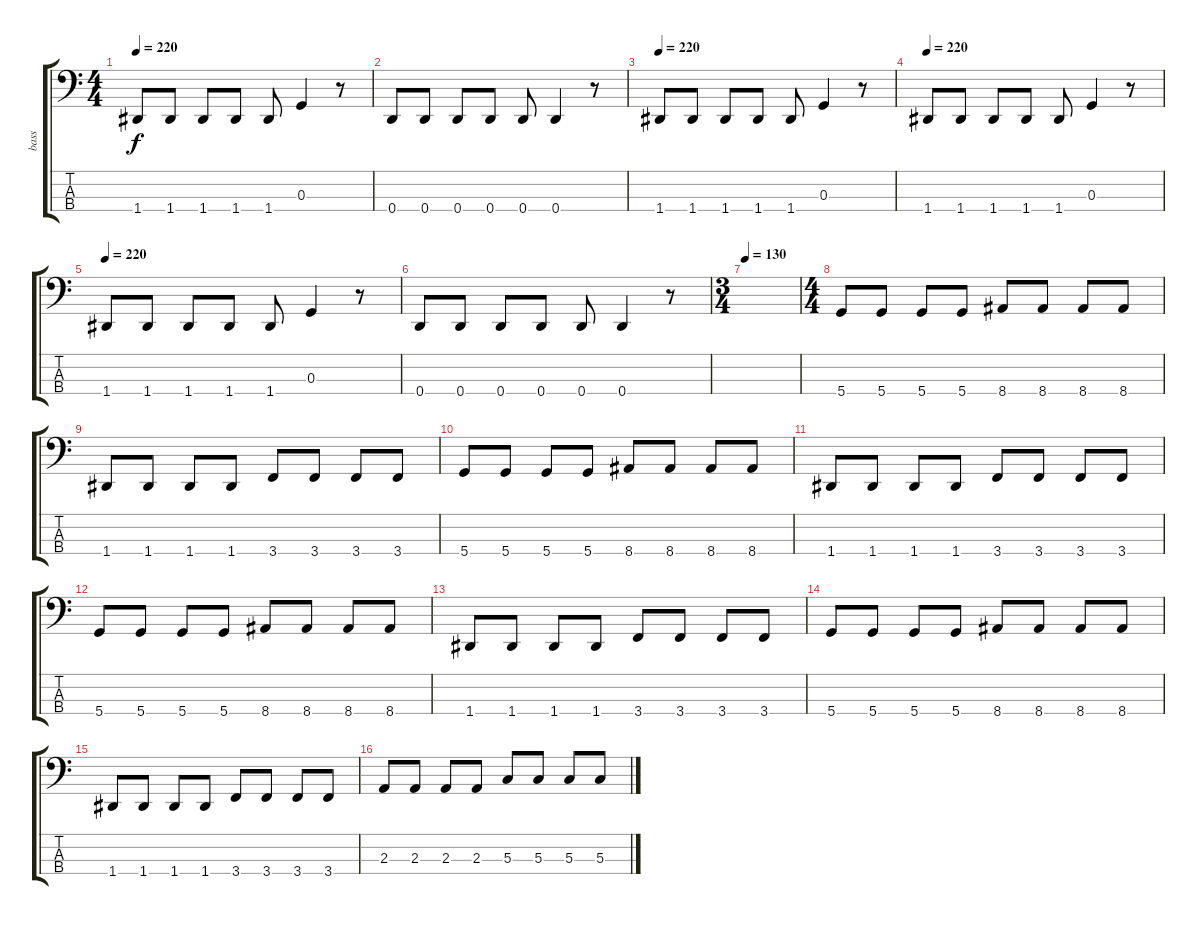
\track ("bass" "bass") {instrument electricbasspick}
\staff {score tabs}
\tuning (F2 C2 G1 D1) {hide}
\ts (4 4)
\tempo 220
\clef f4
\ks c
1.4.8{dy f} 1.4.8 1.4.8 1.4.8 1.4.8 0.3.4 r.8 |
0.4.8 0.4.8 0.4.8 0.4.8 0.4.8 0.4.4 r.8 |
\tempo 220
1.4.8 1.4.8 1.4.8 1.4.8 1.4.8 0.3.4 r.8 |
\tempo 220
1.4.8 1.4.8 1.4.8 1.4.8 1.4.8 0.3.4 r.8 |
\tempo 220
1.4.8 1.4.8 1.4.8 1.4.8 1.4.8 0.3.4 r.8 |
0.4.8 0.4.8 0.4.8 0.4.8 0.4.8 0.4.4 r.8 |
\ts (3 4)
\tempo 130
|
\ts (4 4)
5.4.8 5.4.8 5.4.8 5.4.8 8.4.8 8.4.8 8.4.8 8.4.8 |
1.4.8 1.4.8 1.4.8 1.4.8 3.4.8 3.4.8 3.4.8 3.4.8 |
5.4.8 5.4.8 5.4.8 5.4.8 8.4.8 8.4.8 8.4.8 8.4.8 |
1.4.8 1.4.8 1.4.8 1.4.8 3.4.8 3.4.8 3.4.8 3.4.8 |
5.4.8 5.4.8 5.4.8 5.4.8 8.4.8 8.4.8 8.4.8 8.4.8 |
1.4.8 1.4.8 1.4.8 1.4.8 3.4.8 3.4.8 3.4.8 3.4.8 |
5.4.8 5.4.8 5.4.8 5.4.8 8.4.8 8.4.8 8.4.8 8.4.8 |
1.4.8 1.4.8 1.4.8 1.4.8 3.4.8 3.4.8 3.4.8 3.4.8 |
2.3.8 2.3.8 2.3.8 2.3.8 5.3.8 5.3.8 5.3.8 5.3.8
